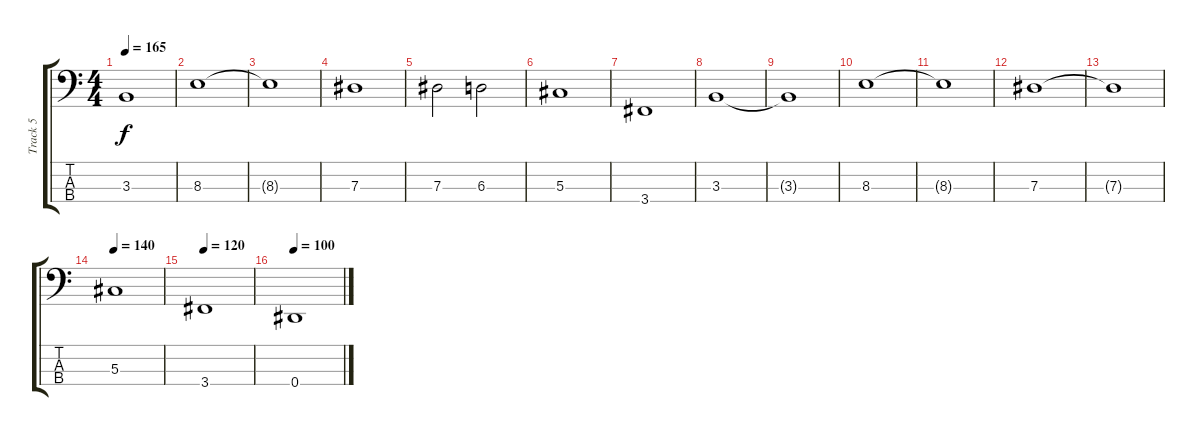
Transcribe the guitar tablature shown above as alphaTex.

\track ("Track 5" "Track 5") {instrument electricbassfinger}
\staff {score tabs}
\tuning (Gb2 Db2 Ab1 Eb1) {hide}
\ts (4 4)
\tempo 165
\clef f4
\ks c
3.3{t}.1{dy f} |
8.3.1 |
8.3{t}.1 |
7.3.1 |
7.3.2 6.3.2 |
5.3.1 |
3.4.1 |
3.3.1 |
3.3{t}.1 |
8.3.1 |
8.3{t}.1 |
7.3.1 |
7.3{t}.1 |
\tempo 140
5.3.1 |
\tempo 120
3.4.1 |
\tempo 100
0.4.1
